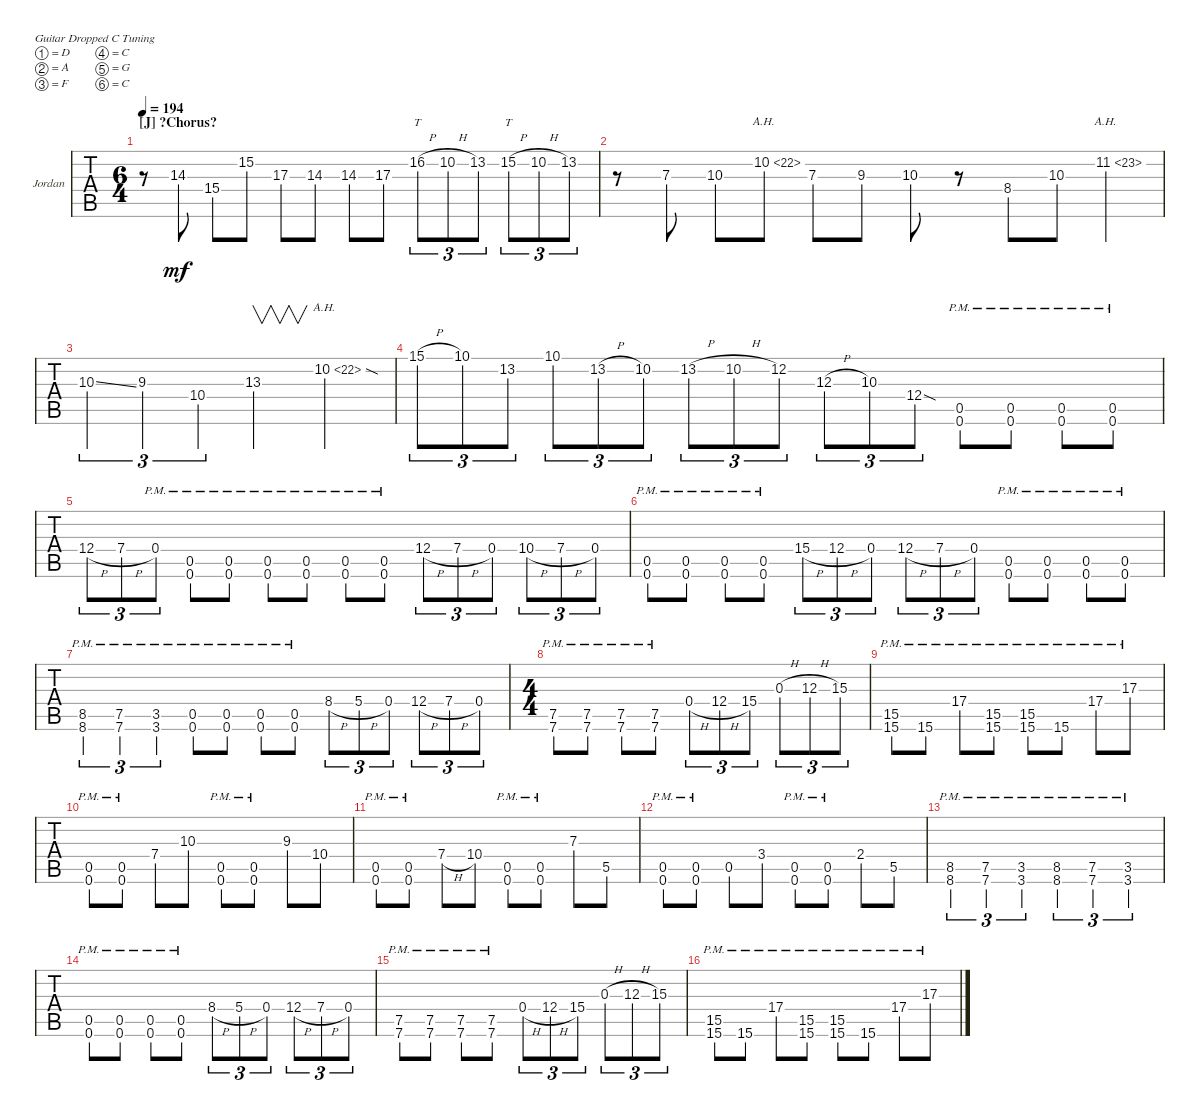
\bracketExtendMode groupsimilarinstruments
\firstSystemTrackNameOrientation horizontal
\otherSystemsTrackNameOrientation horizontal
\track ("Jordan" "Jordan") {instrument electricguitarclean}
\staff {tabs}
\tuning (D4 A3 F3 C3 G2 C2)
\ts (6 4)
\section ("J" "?Chorus?")
\scale
0.470878
\tempo 194
\accidentals auto
\clef g2
\ottava regular
\simile none
\scale
0.380471
\ks c
r.8{dy mf} 14.3.8 15.4.8 15.2.8 17.3.8 14.3.8 14.3.8 17.3.8 16.2{h}.8{tt tu (3 2)} 10.2{h}.8{tu (3 2)} 13.2.8{tu (3 2)} 15.2{h}.8{tt tu (3 2)} 10.2{h}.8{tu (3 2)} 13.2.8{tu (3 2)} |
\scale
0.270173
\scale
0.342936 r.8 7.3.8 10.3.8 10.2{ah 12}.8 7.3.8 9.3.8 10.3.8 r.8 8.4.8 10.3.8 11.2{ah 12}.4 |
\scale
0.259021
\scale
0.27683 10.3{ss}.4{tu (3 2)} 9.3.4{tu (3 2)} 10.4.4{tu (3 2)} 13.3.2{v} 10.2{ah 12 sod}.2 |
\scale
0.285848 15.1{h}.8{tu (3 2)} 10.1.8{tu (3 2)} 13.2.8{tu (3 2)} 10.1.8{tu (3 2)} 13.2{h}.8{tu (3 2)} 10.2.8{tu (3 2)} 13.2{h}.8{tu (3 2)} 10.2{h}.8{tu (3 2)} 12.2.8{tu (3 2)} 12.3{h}.8{tu (3 2)} 10.3.8{tu (3 2)} 12.4{sod}.8{tu (3 2)} (0.6{pm} 0.5{pm}).8 (0.6{pm} 0.5{pm}).8 (0.6{pm} 0.5{pm}).8 (0.6{pm} 0.5{pm}).8 |
\scale
0.364396 12.4{h}.8{tu (3 2)} 7.4{h}.8{tu (3 2)} 0.4{pm}.8{tu (3 2)} (0.6{pm} 0.5{pm}).8 (0.6{pm} 0.5{pm}).8 (0.6{pm} 0.5{pm}).8 (0.6{pm} 0.5{pm}).8 (0.6{pm} 0.5{pm}).8 (0.6{pm} 0.5{pm}).8 12.4{h}.8{tu (3 2)} 7.4{h}.8{tu (3 2)} 0.4.8{tu (3 2)} 10.4{h}.8{tu (3 2)} 7.4{h}.8{tu (3 2)} 0.4.8{tu (3 2)} |
\scale
0.349692 (0.6{pm} 0.5{pm}).8 (0.6{pm} 0.5{pm}).8 (0.6{pm} 0.5{pm}).8 (0.6{pm} 0.5{pm}).8 15.4{h}.8{tu (3 2)} 12.4{h}.8{tu (3 2)} 0.4.8{tu (3 2)} 12.4{h}.8{tu (3 2)} 7.4{h}.8{tu (3 2)} 0.4.8{tu (3 2)} (0.6{pm} 0.5{pm}).8 (0.6{pm} 0.5{pm}).8 (0.6{pm} 0.5{pm}).8 (0.6{pm} 0.5{pm}).8 |
\scale
0.39515 (8.6{pm} 8.5{pm}).4{tu (3 2)} (7.6{pm} 7.5{pm}).4{tu (3 2)} (3.6{pm} 3.5{pm}).4{tu (3 2)} (0.6{pm} 0.5{pm}).8 (0.6{pm} 0.5{pm}).8 (0.6{pm} 0.5{pm}).8 (0.6{pm} 0.5{pm}).8 8.4{h}.8{tu (3 2)} 5.4{h}.8{tu (3 2)} 0.4.8{tu (3 2)} 12.4{h}.8{tu (3 2)} 7.4{h}.8{tu (3 2)} 0.4.8{tu (3 2)} |
\ts (4 4)
\scale
0.335297 (7.6{pm} 7.5{pm}).8 (7.6{pm} 7.5{pm}).8 (7.6{pm} 7.5{pm}).8 (7.6{pm} 7.5{pm}).8 0.4{h}.8{tu (3 2)} 12.4{h}.8{tu (3 2)} 15.4.8{tu (3 2)} 0.3{h}.8{tu (3 2)} 12.3{h}.8{tu (3 2)} 15.3.8{tu (3 2)} |
\scale
0.269358 (15.6{pm} 15.5).8 15.6{pm}.8 17.4{pm}.8 (15.6{pm} 15.5).8 (15.6{pm} 15.5).8 15.6{pm}.8 17.4{pm}.8 17.3{pm}.8 |
\scale
0.355231 (0.6{pm} 0.5{pm}).8 (0.5{pm} 0.6{pm}).8 7.4.8 10.3.8 (0.5{pm} 0.6{pm}).8 (0.5{pm} 0.6{pm}).8 9.3.8 10.4.8 |
\scale
0.314541 (0.5{pm} 0.6{pm}).8 (0.5{pm} 0.6{pm}).8 7.4{h}.8 10.4.8 (0.5{pm} 0.6{pm}).8 (0.5{pm} 0.6{pm}).8 7.3.8 5.5.8 |
\scale
0.33019 (0.6{pm} 0.5{pm}).8 (0.5{pm} 0.6{pm}).8 0.5.8 3.4.8 (0.5{pm} 0.6{pm}).8 (0.5{pm} 0.6{pm}).8 2.4.8 5.5.8 |
\scale
0.355425 (8.6{pm} 8.5{pm}).4{tu (3 2)} (7.6{pm} 7.5{pm}).4{tu (3 2)} (3.6{pm} 3.5{pm}).4{tu (3 2)} (8.6{pm} 8.5{pm}).4{tu (3 2)} (7.6{pm} 7.5{pm}).4{tu (3 2)} (3.6{pm} 3.5{pm}).4{tu (3 2)} |
\scale
0.316489 (0.6{pm} 0.5{pm}).8 (0.6{pm} 0.5{pm}).8 (0.6{pm} 0.5{pm}).8 (0.6{pm} 0.5{pm}).8 8.4{h}.8{tu (3 2)} 5.4{h}.8{tu (3 2)} 0.4.8{tu (3 2)} 12.4{h}.8{tu (3 2)} 7.4{h}.8{tu (3 2)} 0.4.8{tu (3 2)} |
\scale
0.328076 (7.6{pm} 7.5{pm}).8 (7.6{pm} 7.5{pm}).8 (7.6{pm} 7.5{pm}).8 (7.6{pm} 7.5{pm}).8 0.4{h}.8{tu (3 2)} 12.4{h}.8{tu (3 2)} 15.4.8{tu (3 2)} 0.3{h}.8{tu (3 2)} 12.3{h}.8{tu (3 2)} 15.3.8{tu (3 2)} |
\scale
0.356657 (15.6{pm} 15.5).8 15.6{pm}.8 17.4{pm}.8 (15.6{pm} 15.5).8 (15.6{pm} 15.5).8 15.6{pm}.8 17.4{pm}.8 17.3{pm}.8
